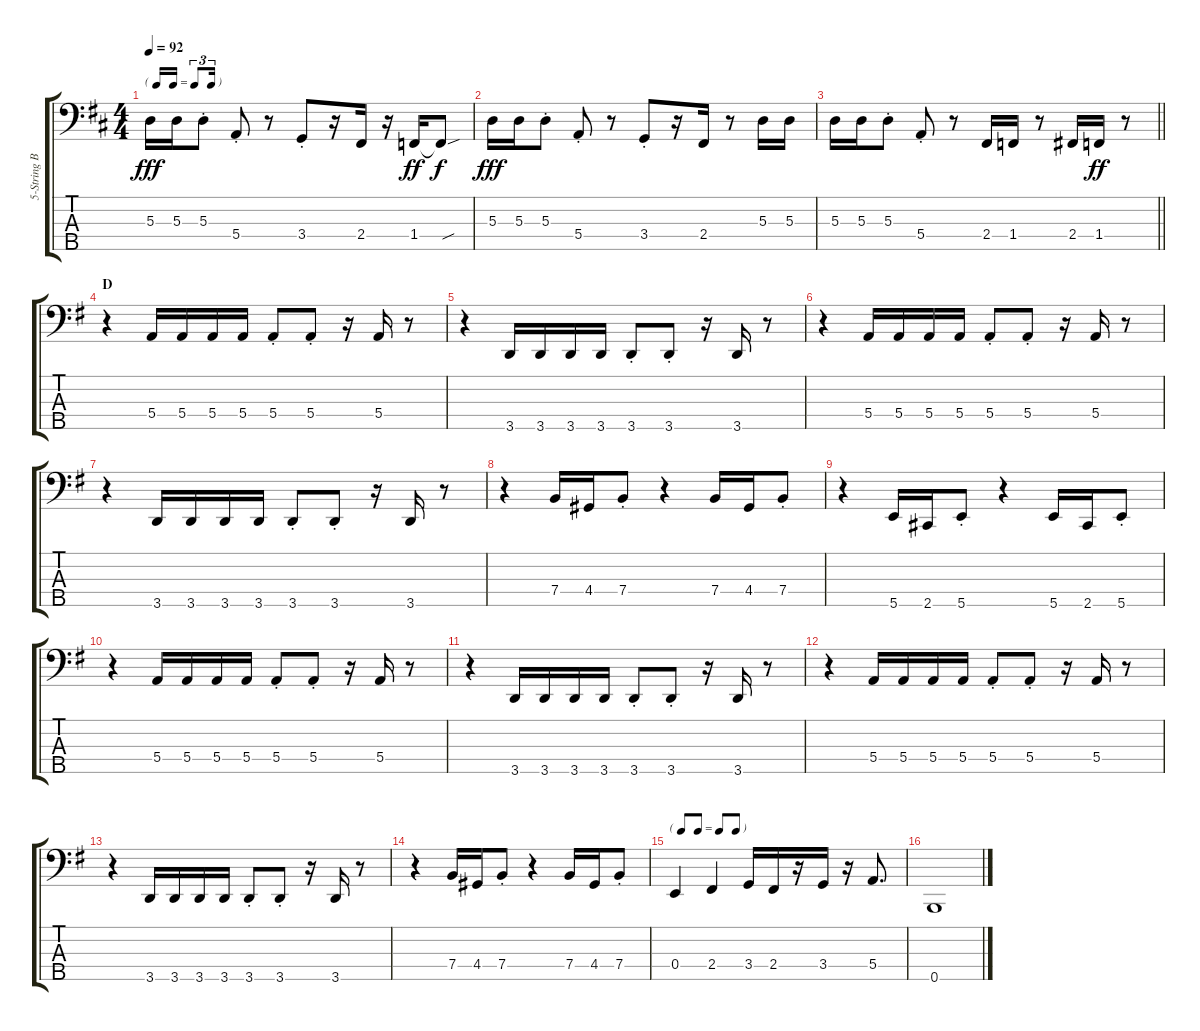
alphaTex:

\track ("5-String Bass" "5-String B") {instrument electricbassfinger}
\staff {score tabs}
\tuning (G2 D2 A1 E1 B0) {hide}
\ts (4 4)
\tf triplet16th
\tempo 92
\clef f4
\ks d
5.3.16{dy fff} 5.3.16 5.3{st}.8 5.4{st}.8 r.8 3.4{st}.8 r.16 2.4.16 r.16 1.4.16{dy ff} 1.4{sou t}.8{dy f} |
5.3.16{dy fff} 5.3.16 5.3{st}.8 5.4{st}.8 r.8 3.4{st}.8 r.16 2.4.16 r.8 5.3.16 5.3.16 |
\barLineRight lightlight
5.3.16 5.3.16 5.3{st}.8 5.4{st}.8 r.8 2.4.16 1.4.16 r.8 2.4.16 1.4.16{dy ff} r.8 |
\section ("" "D")
\ks g
r.4 5.4.16 5.4.16 5.4.16 5.4.16 5.4{st}.8 5.4{st}.8 r.16 5.4.16 r.8 |
r.4 3.5.16 3.5.16 3.5.16 3.5.16 3.5{st}.8 3.5{st}.8 r.16 3.5.16 r.8 |
r.4 5.4.16 5.4.16 5.4.16 5.4.16 5.4{st}.8 5.4{st}.8 r.16 5.4.16 r.8 |
r.4 3.5.16 3.5.16 3.5.16 3.5.16 3.5{st}.8 3.5{st}.8 r.16 3.5.16 r.8 |
r.4 7.4.16 4.4.16 7.4{st}.8 r.4 7.4.16 4.4.16 7.4{st}.8 |
r.4 5.5.16 2.5.16 5.5{st}.8 r.4 5.5.16 2.5.16 5.5{st}.8 |
r.4 5.4.16 5.4.16 5.4.16 5.4.16 5.4{st}.8 5.4{st}.8 r.16 5.4.16 r.8 |
r.4 3.5.16 3.5.16 3.5.16 3.5.16 3.5{st}.8 3.5{st}.8 r.16 3.5.16 r.8 |
r.4 5.4.16 5.4.16 5.4.16 5.4.16 5.4{st}.8 5.4{st}.8 r.16 5.4.16 r.8 |
r.4 3.5.16 3.5.16 3.5.16 3.5.16 3.5{st}.8 3.5{st}.8 r.16 3.5.16 r.8 |
r.4 7.4.16 4.4.16 7.4{st}.8 r.4 7.4.16 4.4.16 7.4{st}.8 |
\tf none
0.4.4 2.4.4 3.4.16 2.4.16 r.16 3.4.16 r.16 5.4.8{d} |
0.5.1
